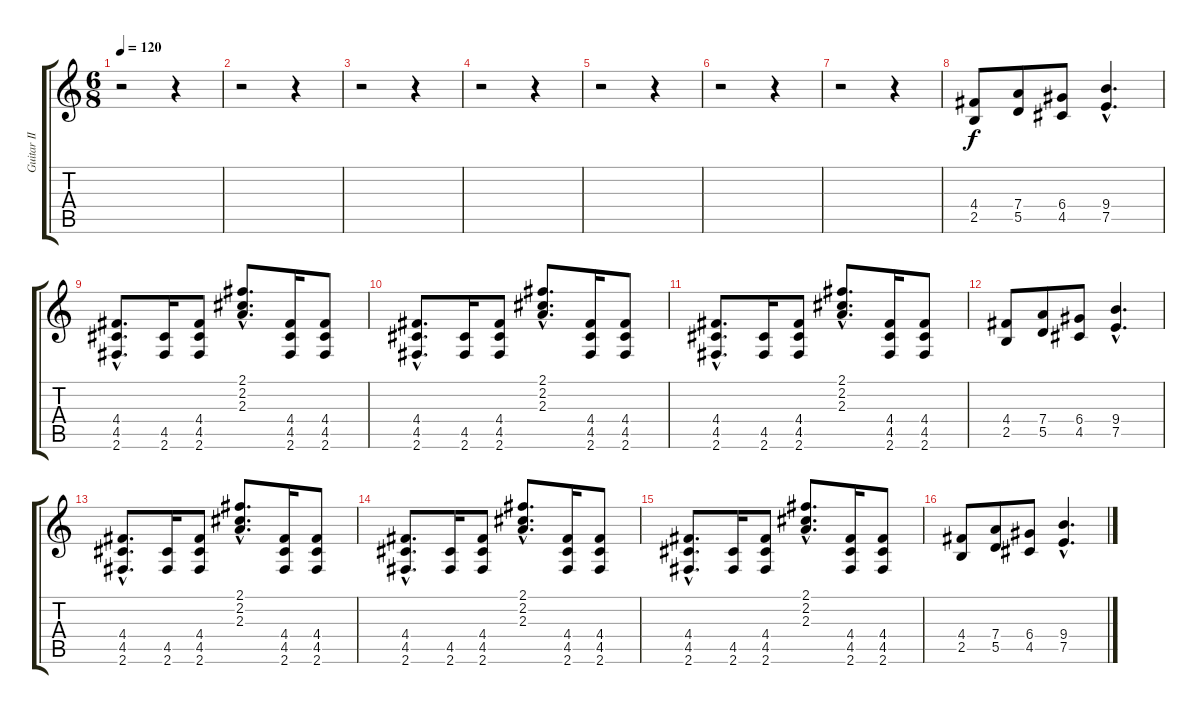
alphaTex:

\track ("Guitar II" "Guitar II") {instrument distortionguitar}
\staff {score tabs}
\tuning (E4 B3 G3 D3 A2 E2) {hide}
\ts (6 8)
\tempo 120
\clef g2
\ks c
r.2{dy f instrument distortionguitar} r.4 |
r.2 r.4 |
r.2 r.4 |
r.2 r.4 |
r.2 r.4 |
r.2 r.4 |
r.2 r.4 |
(4.4 2.5).8 (7.4 5.5).8 (6.4 4.5).8 (9.4{hac} 7.5{hac}).4{d} |
(4.4{hac} 4.5{hac} 2.6{hac}).8{d} (4.5 2.6).16 (4.4 4.5 2.6).8 (2.1{hac} 2.2{hac} 2.3{hac}).8{d} (4.4 4.5 2.6).16 (4.4 4.5 2.6).8 |
(4.4{hac} 4.5{hac} 2.6{hac}).8{d} (4.5 2.6).16 (4.4 4.5 2.6).8 (2.1{hac} 2.2{hac} 2.3{hac}).8{d} (4.4 4.5 2.6).16 (4.4 4.5 2.6).8 |
(4.4{hac} 4.5{hac} 2.6{hac}).8{d} (4.5 2.6).16 (4.4 4.5 2.6).8 (2.1{hac} 2.2{hac} 2.3{hac}).8{d} (4.4 4.5 2.6).16 (4.4 4.5 2.6).8 |
(4.4 2.5).8 (7.4 5.5).8 (6.4 4.5).8 (9.4{hac} 7.5{hac}).4{d} |
(4.4{hac} 4.5{hac} 2.6{hac}).8{d} (4.5 2.6).16 (4.4 4.5 2.6).8 (2.1{hac} 2.2{hac} 2.3{hac}).8{d} (4.4 4.5 2.6).16 (4.4 4.5 2.6).8 |
(4.4{hac} 4.5{hac} 2.6{hac}).8{d} (4.5 2.6).16 (4.4 4.5 2.6).8 (2.1{hac} 2.2{hac} 2.3{hac}).8{d} (4.4 4.5 2.6).16 (4.4 4.5 2.6).8 |
(4.4{hac} 4.5{hac} 2.6{hac}).8{d} (4.5 2.6).16 (4.4 4.5 2.6).8 (2.1{hac} 2.2{hac} 2.3{hac}).8{d} (4.4 4.5 2.6).16 (4.4 4.5 2.6).8 |
(4.4 2.5).8 (7.4 5.5).8 (6.4 4.5).8 (9.4{hac} 7.5{hac}).4{d}
